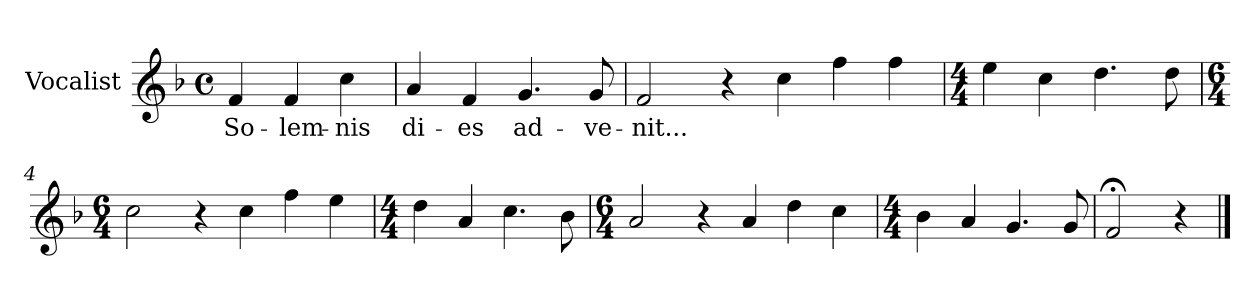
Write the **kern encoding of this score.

**kern	**text
*part1	*part1
*staff1	*staff1
*I"Vocalist	*
*k[b-]	*
*F:	*
*M4/4	*
*met(c)	*
=	=
4f	So-
4f	-lem-
4cc	-nis
=1	=1
4a	di-
4f	-es
4.g	ad-
8g	-ve-
=2	=2
2f	-nit...
4r	.
4cc	.
4ff	.
4ff	.
=3	=3
*M4/4	*
4ee	.
4cc	.
4.dd	.
8dd	.
=4	=4
*M6/4	*
2cc	.
4r	.
4cc	.
4ff	.
4ee	.
=5	=5
*M4/4	*
4dd	.
4a	.
4.cc	.
8b-	.
=6	=6
*M6/4	*
2a	.
4r	.
4a	.
4dd	.
4cc	.
=7	=7
*M4/4	*
4b-	.
4a	.
4.g	.
8g	.
=8	=8
2f;<	.
4r	.
==	==
*-	*-
